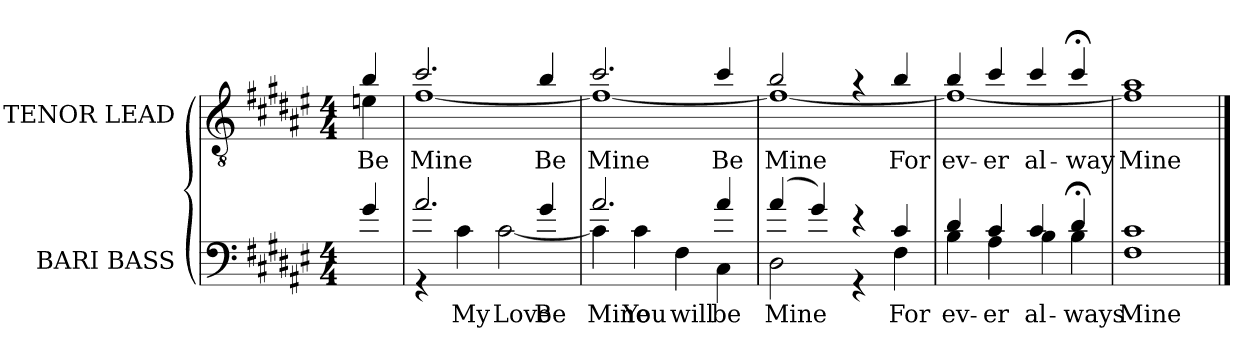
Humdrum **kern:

**kern	**text	**kern	**text
*part2	*part2	*part1	*part1
*staff2	*staff2	*staff1	*staff1
*I"BARI BASS	*	*I"TENOR LEAD	*
*clefF4	*	*clefGv2	*
*k[f#c#g#d#a#e#]	*	*k[f#c#g#d#a#e#]	*
*M4/4	*	*M4/4	*
=1	=1	=1	=1
*	*	*^	*
!	!	!	!	!LO:LY:b
4g#/	.	4b/	4en\	Be
=2	=2	=2	=2	=2
*^	*	*	*	*
!	!	!	!	!	!LO:LY:b
2.a#/	4rGG	.	2.cc#/	[<1f#	Mine
!	!	!LO:LY:b	!	!	!
.	4c#\	My	.	.	.
!	!	!LO:LY:b	!	!	!
.	[<2c#\	Love	.	.	.
!	!	!LO:LY:a	!	!	!LO:LY:a
4g#/	.	Be	4b/	.	Be
=3	=3	=3	=3	=3	=3
!	!	!LO:LY:a	!	!	!LO:LY:a
2.a#/	4c#\]	Mine	2.cc#/	1f#_	Mine
!	!	!LO:LY:b	!	!	!
.	4c#\	You	.	.	.
!	!	!LO:LY:b	!	!	!
.	4F#\	will	.	.	.
!	!	!LO:LY:a	!	!	!
!	!	!LO:LY:b	!	!	!LO:LY:a
4a#/	4C#\	be	4cc#/	.	Be
=4	=4	=4	=4	=4	=4
!	!	!LO:LY:a	!	!	!LO:LY:a
(>4a#/	2D#\	Mine	2b/	1f#_	Mine
4g#/)	.	.	.	.	.
4r	4r	.	4ra	.	.
!	!	!LO:LY:b	!	!	!LO:LY:a
4c#/	4F#\	For	4b/	.	For
=5	=5	=5	=5	=5	=5
!	!	!LO:LY:b	!	!	!LO:LY:a
4d#/	4B\	ev-	4b/	1f#_	ev-
!	!	!LO:LY:b	!	!	!LO:LY:a
4c#/	4A#\	-er	4cc#/	.	-er
!	!	!LO:LY:b	!	!	!LO:LY:a
4c#/	4B\	al-	4cc#/	.	al-
!	!	!LO:LY:b	!	!	!LO:LY:a
4d#;</	4B\	-ways	4cc#;</	.	-way
=6	=6	=6	=6	=6	=6
!	!	!LO:LY:b	!	!	!LO:LY:a
1c#	1F#	Mine	1a#	1f#]	Mine
*v	*v	*	*	*	*
*	*	*v	*v	*
==	==	==	==
*-	*-	*-	*-
